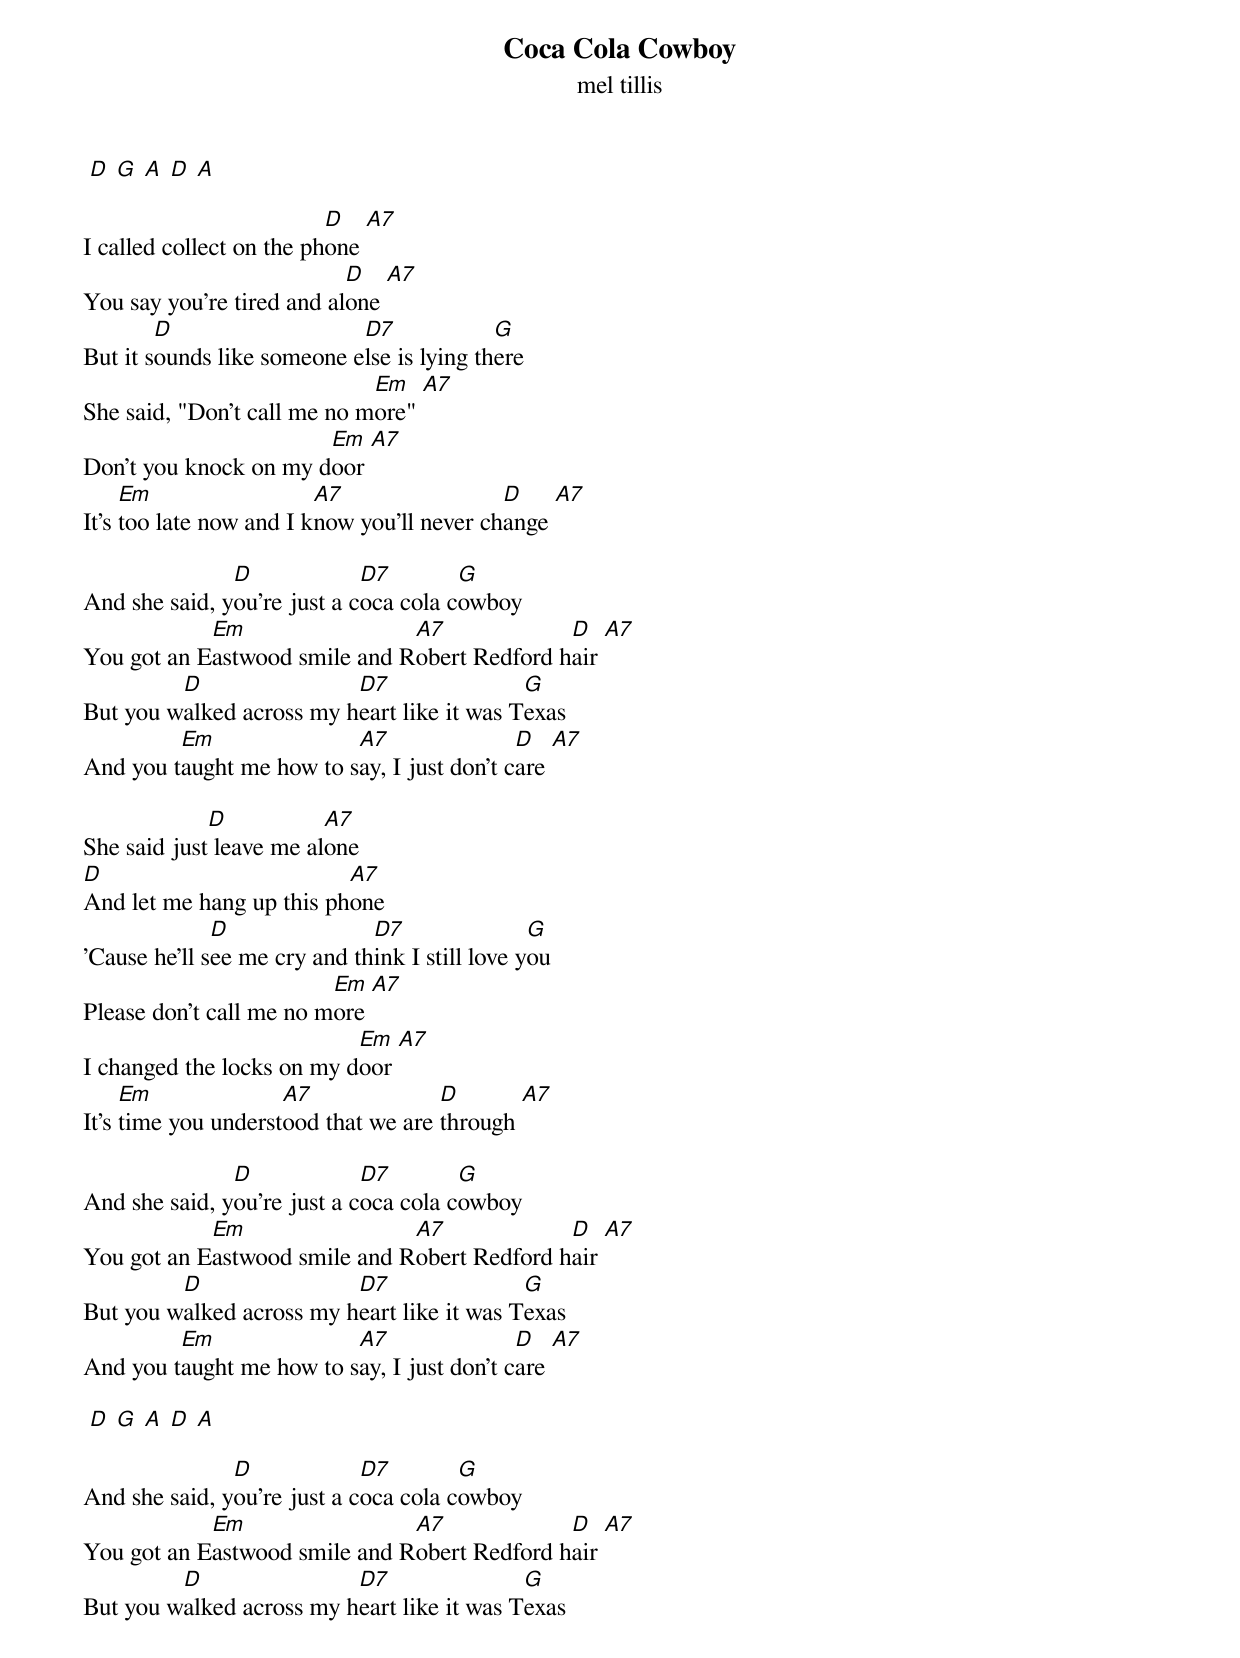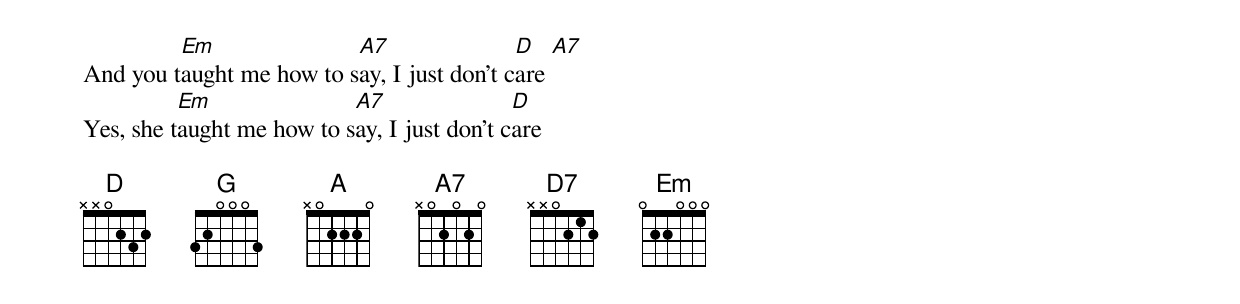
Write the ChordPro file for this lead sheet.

{title: Coca Cola Cowboy}
{subtitle: mel tillis}

 [D] [G] [A] [D] [A]

I called collect on the ph[D]one [A7]
You say you're tired and al[D]one [A7]
But it s[D]ounds like someone e[D7]lse is lying th[G]ere
She said, "Don't call me no m[Em]ore" [A7]
Don't you knock on my d[Em]oor [A7]
It's [Em]too late now and I k[A7]now you'll never ch[D]ange [A7]

And she said, y[D]ou're just a c[D7]oca cola c[G]owboy
You got an E[Em]astwood smile and R[A7]obert Redford h[D]air [A7]
But you w[D]alked across my h[D7]eart like it was T[G]exas
And you t[Em]aught me how to s[A7]ay, I just don't c[D]are [A7]

She said just[D] leave me al[A7]one
[D]And let me hang up this ph[A7]one
'Cause he'll s[D]ee me cry and th[D7]ink I still love y[G]ou
Please don't call me no m[Em]ore [A7]
I changed the locks on my d[Em]oor [A7]
It's [Em]time you underst[A7]ood that we are [D]through [A7]

And she said, y[D]ou're just a c[D7]oca cola c[G]owboy
You got an E[Em]astwood smile and R[A7]obert Redford h[D]air [A7]
But you w[D]alked across my h[D7]eart like it was T[G]exas
And you t[Em]aught me how to s[A7]ay, I just don't c[D]are [A7]

 [D] [G] [A] [D] [A]

And she said, y[D]ou're just a c[D7]oca cola c[G]owboy
You got an E[Em]astwood smile and R[A7]obert Redford h[D]air [A7]
But you w[D]alked across my h[D7]eart like it was T[G]exas
And you t[Em]aught me how to s[A7]ay, I just don't c[D]are [A7]
Yes, she t[Em]aught me how to s[A7]ay, I just don't c[D]are

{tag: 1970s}
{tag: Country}
